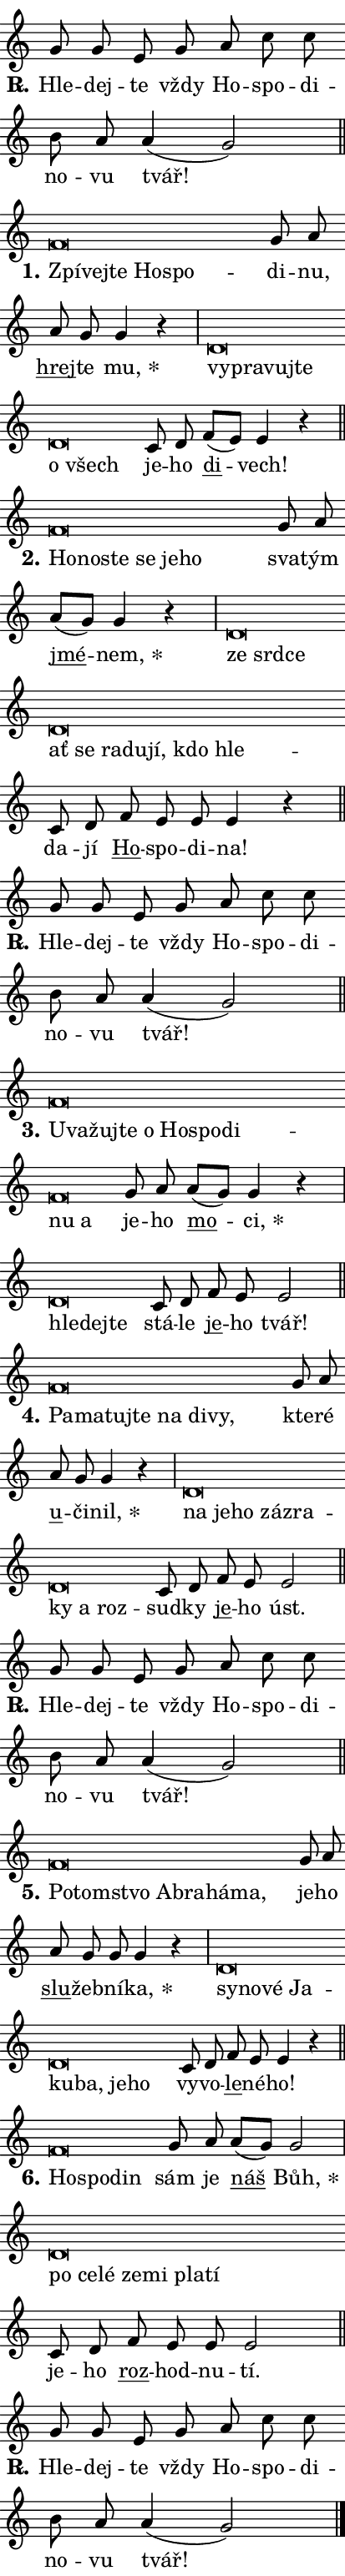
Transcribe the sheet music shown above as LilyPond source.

\version "2.24.0"
\header { tagline = "" }
\paper {
  indent = 0\cm
  top-margin = 0\cm
  right-margin = 0\cm
  bottom-margin = 0\cm
  left-margin = 0\cm
  paper-width = 7\cm
  page-breaking = #ly:one-page-breaking
  system-system-spacing.basic-distance = #11
  score-system-spacing.basic-distance = #11
  ragged-last = ##f
}


%% Author: Thomas Morley
%% https://lists.gnu.org/archive/html/lilypond-user/2020-05/msg00002.html
#(define (line-position grob)
"Returns position of @var[grob} in current system:
   @code{'start}, if at first time-step
   @code{'end}, if at last time-step
   @code{'middle} otherwise
"
  (let* ((col (ly:item-get-column grob))
         (ln (ly:grob-object col 'left-neighbor))
         (rn (ly:grob-object col 'right-neighbor))
         (col-to-check-left (if (ly:grob? ln) ln col))
         (col-to-check-right (if (ly:grob? rn) rn col))
         (break-dir-left
           (and
             (ly:grob-property col-to-check-left 'non-musical #f)
             (ly:item-break-dir col-to-check-left)))
         (break-dir-right
           (and
             (ly:grob-property col-to-check-right 'non-musical #f)
             (ly:item-break-dir col-to-check-right))))
        (cond ((eqv? 1 break-dir-left) 'start)
              ((eqv? -1 break-dir-right) 'end)
              (else 'middle))))

#(define (tranparent-at-line-position vctor)
  (lambda (grob)
  "Relying on @code{line-position} select the relevant enry from @var{vctor}.
Used to determine transparency,"
    (case (line-position grob)
      ((end) (not (vector-ref vctor 0)))
      ((middle) (not (vector-ref vctor 1)))
      ((start) (not (vector-ref vctor 2))))))

noteHeadBreakVisibility =
#(define-music-function (break-visibility)(vector?)
"Makes @code{NoteHead}s transparent relying on @var{break-visibility}"
#{
  \override NoteHead.transparent =
    #(tranparent-at-line-position break-visibility)
#})

#(define delete-ledgers-for-transparent-note-heads
  (lambda (grob)
    "Reads whether a @code{NoteHead} is transparent.
If so this @code{NoteHead} is removed from @code{'note-heads} from
@var{grob}, which is supposed to be @code{LedgerLineSpanner}.
As a result ledgers are not printed for this @code{NoteHead}"
    (let* ((nhds-array (ly:grob-object grob 'note-heads))
           (nhds-list
             (if (ly:grob-array? nhds-array)
                 (ly:grob-array->list nhds-array)
                 '()))
           ;; Relies on the transparent-property being done before
           ;; Staff.LedgerLineSpanner.after-line-breaking is executed.
           ;; This is fragile ...
           (to-keep
             (remove
               (lambda (nhd)
                 (ly:grob-property nhd 'transparent #f))
               nhds-list)))
      ;; TODO find a better method to iterate over grob-arrays, similiar
      ;; to filter/remove etc for lists
      ;; For now rebuilt from scratch
      (set! (ly:grob-object grob 'note-heads)  '())
      (for-each
        (lambda (nhd)
          (ly:pointer-group-interface::add-grob grob 'note-heads nhd))
        to-keep))))

hideNotes = {
  \noteHeadBreakVisibility #begin-of-line-visible
}
unHideNotes = {
  \noteHeadBreakVisibility #all-visible
}

% work-around for resetting accidentals
% https://lilypond.org/doc/v2.23/Documentation/notation/displaying-rhythms#unmetered-music
cadenzaMeasure = {
  \cadenzaOff
  \partial 1024 s1024
  \cadenzaOn
}

#(define-markup-command (accent layout props text) (markup?)
  "Underline accented syllable"
  (interpret-markup layout props
    #{\markup \override #'(offset . 4.3) \underline { #text }#}))

responsum = \markup \concat {
  "R" \hspace #-1.05 \path #0.1 #'((moveto 0 0.07) (lineto 0.9 0.8)) \hspace #0.05 "."
}

\layout {
    \context {
        \Staff
        \remove "Time_signature_engraver"
        \override LedgerLineSpanner.after-line-breaking = #delete-ledgers-for-transparent-note-heads
    }
    \context {
        \Voice {
            \override NoteHead.output-attributes = #'((class . "notehead"))
            \override Hairpin.height = #0.55
        }
    }
    \context {
        \Lyrics {
            \override StanzaNumber.output-attributes = #'((class . "stanzanumber"))
            \override LyricSpace.minimum-distance = #0.9
            \override LyricText.font-name = #"TeX Gyre Schola"
            \override LyricText.font-size = 1
            \override StanzaNumber.font-name = #"TeX Gyre Schola Bold"
            \override StanzaNumber.font-size = 1
        }
    }
}

% magnetic-lyrics.ily
%
%   written by
%     Jean Abou Samra <jean@abou-samra.fr>
%     Werner Lemberg <wl@gnu.org>
%
%   adapted by
%     Jiri Hon <jiri.hon@gmail.com>
%
% Version 2022-Apr-15

% https://www.mail-archive.com/lilypond-user@gnu.org/msg149350.html

#(define (Left_hyphen_pointer_engraver context)
   "Collect syllable-hyphen-syllable occurrences in lyrics and store
them in properties.  This engraver only looks to the left.  For
example, if the lyrics input is @code{foo -- bar}, it does the
following.

@itemize @bullet
@item
Set the @code{text} property of the @code{LyricHyphen} grob between
@q{foo} and @q{bar} to @code{foo}.

@item
Set the @code{left-hyphen} property of the @code{LyricText} grob with
text @q{foo} to the @code{LyricHyphen} grob between @q{foo} and
@q{bar}.
@end itemize

Use this auxiliary engraver in combination with the
@code{lyric-@/text::@/apply-@/magnetic-@/offset!} hook."
   (let ((hyphen #f)
         (text #f))
     (make-engraver
      (acknowledgers
       ((lyric-syllable-interface engraver grob source-engraver)
        (set! text grob)))
      (end-acknowledgers
       ((lyric-hyphen-interface engraver grob source-engraver)
        ;(when (not (grob::has-interface grob 'lyric-space-interface))
          (set! hyphen grob)));)
      ((stop-translation-timestep engraver)
       (when (and text hyphen)
         (ly:grob-set-object! text 'left-hyphen hyphen))
       (set! text #f)
       (set! hyphen #f)))))

#(define (lyric-text::apply-magnetic-offset! grob)
   "If the space between two syllables is less than the value in
property @code{LyricText@/.details@/.squash-threshold}, move the right
syllable to the left so that it gets concatenated with the left
syllable.

Use this function as a hook for
@code{LyricText@/.after-@/line-@/breaking} if the
@code{Left_@/hyphen_@/pointer_@/engraver} is active."
   (let ((hyphen (ly:grob-object grob 'left-hyphen #f)))
     (when hyphen
       (let ((left-text (ly:spanner-bound hyphen LEFT)))
         (when (grob::has-interface left-text 'lyric-syllable-interface)
           (let* ((common (ly:grob-common-refpoint grob left-text X))
                  (this-x-ext (ly:grob-extent grob common X))
                  (left-x-ext
                   (begin
                     ;; Trigger magnetism for left-text.
                     (ly:grob-property left-text 'after-line-breaking)
                     (ly:grob-extent left-text common X)))
                  ;; `delta` is the gap width between two syllables.
                  (delta (- (interval-start this-x-ext)
                            (interval-end left-x-ext)))
                  (details (ly:grob-property grob 'details))
                  (threshold (assoc-get 'squash-threshold details 0.2)))
             (when (< delta threshold)
               (let* (;; We have to manipulate the input text so that
                      ;; ligatures crossing syllable boundaries are not
                      ;; disabled.  For languages based on the Latin
                      ;; script this is essentially a beautification.
                      ;; However, for non-Western scripts it can be a
                      ;; necessity.
                      (lt (ly:grob-property left-text 'text))
                      (rt (ly:grob-property grob 'text))
                      (is-space (grob::has-interface hyphen 'lyric-space-interface))
                      (space (if is-space " " ""))
                      (space-markup (grob-interpret-markup grob " "))
                      (space-size (interval-length (ly:stencil-extent space-markup X)))
                      (extra-delta (if is-space space-size 0))
                      ;; Append new syllable.
                      (ltrt-space (if (and (string? lt) (string? rt))
                                (string-append lt space rt)
                                (make-concat-markup (list lt space rt))))
                      ;; Right-align `ltrt` to the right side.
                      (ltrt-space-markup (grob-interpret-markup
                               grob
                               (make-translate-markup
                                (cons (interval-length this-x-ext) 0)
                                (make-right-align-markup ltrt-space)))))
                 (begin
                   ;; Don't print `left-text`.
                   (ly:grob-set-property! left-text 'stencil #f)
                   ;; Set text and stencil (which holds all collected
                   ;; syllables so far) and shift it to the left.
                   (ly:grob-set-property! grob 'text ltrt-space)
                   (ly:grob-set-property! grob 'stencil ltrt-space-markup)
                   (ly:grob-translate-axis! grob (- (- delta extra-delta)) X))))))))))


#(define (lyric-hyphen::displace-bounds-first grob)
   ;; Make very sure this callback isn't triggered too early.
   (let ((left (ly:spanner-bound grob LEFT))
         (right (ly:spanner-bound grob RIGHT)))
     (ly:grob-property left 'after-line-breaking)
     (ly:grob-property right 'after-line-breaking)
     (ly:lyric-hyphen::print grob)))

squashThreshold = #0.4

\layout {
  \context {
    \Lyrics
    \consists #Left_hyphen_pointer_engraver
    \override LyricText.after-line-breaking =
      #lyric-text::apply-magnetic-offset!
    \override LyricHyphen.stencil = #lyric-hyphen::displace-bounds-first
    \override LyricText.details.squash-threshold = \squashThreshold
    \override LyricHyphen.minimum-distance = 0
    \override LyricHyphen.minimum-length = \squashThreshold
  }
}

squash = \override LyricText.details.squash-threshold = 9999
unSquash = \override LyricText.details.squash-threshold = \squashThreshold

left = \override LyricText.self-alignment-X = #LEFT
unLeft = \revert LyricText.self-alignment-X

starOffset = #(lambda (grob) 
                (let ((x_offset (ly:self-alignment-interface::aligned-on-x-parent grob)))
                  (if (= x_offset 0) 0 (+ x_offset 1.2))))

star = #(define-music-function (syllable)(string?)
"Append star separator at the end of a syllable"
#{
  \once \override LyricText.X-offset = #starOffset
  \lyricmode { \markup {
    #syllable
    \override #'((font-name . "TeX Gyre Schola Bold")) \hspace #0.2 \lower #0.65 \larger "*"
  } }
#})

starAccent = #(define-music-function (syllable)(string?)
"Append star separator at the end of a syllable and make accent"
#{
  \once \override LyricText.X-offset = #starOffset
  \lyricmode { \markup {
    \accent #syllable
    \override #'((font-name . "TeX Gyre Schola Bold")) \hspace #0.2 \lower #0.65 \larger "*"
  } }
#})

breath = #(define-music-function (syllable)(string?)
"Append breathing indicator at the end of a syllable"
#{
  \lyricmode { \markup { #syllable "+" } }
#})

optionalBreath = #(define-music-function (syllable)(string?)
"Append optional breathing indicator at the end of a syllable"
#{
  \lyricmode { \markup { #syllable "(+)" } }
#})


\score {
    <<
        \new Voice = "melody" { \cadenzaOn \key c \major \relative { g'8 g e g \bar "" a c c \bar "" b a a4( g2) \cadenzaMeasure \bar "||" \break } }
        \new Lyrics \lyricsto "melody" { \lyricmode { \set stanza = \responsum
Hle -- dej -- te vždy Ho -- spo -- di -- no -- vu tvář! } }
    >>
    \layout {}
}

\score {
    <<
        \new Voice = "melody" { \cadenzaOn \key c \major \relative { f'\breve*1/16 \hideNotes \breve*1/16 \bar "" \breve*1/16 \bar "" \breve*1/16 \breve*1/16 \bar "" \unHideNotes g8 a \bar "" a g g4 r \cadenzaMeasure \bar "|" d\breve*1/16 \hideNotes \breve*1/16 \bar "" \breve*1/16 \bar "" \breve*1/16 \bar "" \breve*1/16 \breve*1/16 \bar "" \unHideNotes c8 d \bar "" f[( e)] e4 r \cadenzaMeasure \bar "||" \break } }
        \new Lyrics \lyricsto "melody" { \lyricmode { \set stanza = "1."
\left Zpí -- \squash vej -- te Ho -- spo -- \unLeft \unSquash di -- nu, \markup \accent hrej -- te \star mu, \left vy -- \squash pra -- vuj -- te o všech \unLeft \unSquash je -- ho \markup \accent di -- vech! } }
    >>
    \layout {}
}

\score {
    <<
        \new Voice = "melody" { \cadenzaOn \key c \major \relative { f'\breve*1/16 \hideNotes \breve*1/16 \bar "" \breve*1/16 \bar "" \breve*1/16 \bar "" \breve*1/16 \breve*1/16 \bar "" \unHideNotes g8 a \bar "" a[( g)] g4 r \cadenzaMeasure \bar "|" d\breve*1/16 \hideNotes \breve*1/16 \bar "" \breve*1/16 \bar "" \breve*1/16 \bar "" \breve*1/16 \bar "" \breve*1/16 \bar "" \breve*1/16 \bar "" \breve*1/16 \bar "" \breve*1/16 \breve*1/16 \bar "" \unHideNotes c8 d \bar "" f e e e4 r \cadenzaMeasure \bar "||" \break } }
        \new Lyrics \lyricsto "melody" { \lyricmode { \set stanza = "2."
\left Ho -- \squash no -- ste se je -- ho \unLeft \unSquash sva -- tým \markup \accent jmé -- \star nem, \left ze \squash srd -- ce ať se ra -- du -- jí, kdo hle -- \unLeft \unSquash da -- jí \markup \accent Ho -- spo -- di -- na! } }
    >>
    \layout {}
}

\score {
    <<
        \new Voice = "melody" { \cadenzaOn \key c \major \relative { g'8 g e g \bar "" a c c \bar "" b a a4( g2) \cadenzaMeasure \bar "||" \break } }
        \new Lyrics \lyricsto "melody" { \lyricmode { \set stanza = \responsum
Hle -- dej -- te vždy Ho -- spo -- di -- no -- vu tvář! } }
    >>
    \layout {}
}

\score {
    <<
        \new Voice = "melody" { \cadenzaOn \key c \major \relative { f'\breve*1/16 \hideNotes \breve*1/16 \bar "" \breve*1/16 \bar "" \breve*1/16 \bar "" \breve*1/16 \bar "" \breve*1/16 \bar "" \breve*1/16 \bar "" \breve*1/16 \bar "" \breve*1/16 \breve*1/16 \bar "" \unHideNotes g8 a \bar "" a[( g)] g4 r \cadenzaMeasure \bar "|" d\breve*1/16 \hideNotes \breve*1/16 \breve*1/16 \bar "" \unHideNotes c8 d \bar "" f e e2 \cadenzaMeasure \bar "||" \break } }
        \new Lyrics \lyricsto "melody" { \lyricmode { \set stanza = "3."
\left U -- \squash va -- žuj -- te o Ho -- spo -- di -- nu a \unLeft \unSquash je -- ho \markup \accent mo -- \star ci, \left hle -- \squash dej -- te \unLeft \unSquash stá -- le \markup \accent je -- ho tvář! } }
    >>
    \layout {}
}

\score {
    <<
        \new Voice = "melody" { \cadenzaOn \key c \major \relative { f'\breve*1/16 \hideNotes \breve*1/16 \bar "" \breve*1/16 \bar "" \breve*1/16 \bar "" \breve*1/16 \bar "" \breve*1/16 \breve*1/16 \bar "" \unHideNotes g8 a \bar "" a g g4 r \cadenzaMeasure \bar "|" d\breve*1/16 \hideNotes \breve*1/16 \bar "" \breve*1/16 \bar "" \breve*1/16 \bar "" \breve*1/16 \bar "" \breve*1/16 \bar "" \breve*1/16 \breve*1/16 \bar "" \unHideNotes c8 d \bar "" f e e2 \cadenzaMeasure \bar "||" \break } }
        \new Lyrics \lyricsto "melody" { \lyricmode { \set stanza = "4."
\left Pa -- \squash ma -- tuj -- te na di -- vy, \unLeft \unSquash kte -- ré \markup \accent u -- či -- \star nil, \left na \squash je -- ho zá -- zra -- ky a roz -- \unLeft \unSquash sud -- ky \markup \accent je -- ho úst. } }
    >>
    \layout {}
}

\score {
    <<
        \new Voice = "melody" { \cadenzaOn \key c \major \relative { g'8 g e g \bar "" a c c \bar "" b a a4( g2) \cadenzaMeasure \bar "||" \break } }
        \new Lyrics \lyricsto "melody" { \lyricmode { \set stanza = \responsum
Hle -- dej -- te vždy Ho -- spo -- di -- no -- vu tvář! } }
    >>
    \layout {}
}

\score {
    <<
        \new Voice = "melody" { \cadenzaOn \key c \major \relative { f'\breve*1/16 \hideNotes \breve*1/16 \bar "" \breve*1/16 \bar "" \breve*1/16 \bar "" \breve*1/16 \bar "" \breve*1/16 \breve*1/16 \bar "" \unHideNotes g8 a \bar "" a g g g4 r \cadenzaMeasure \bar "|" d\breve*1/16 \hideNotes \breve*1/16 \bar "" \breve*1/16 \bar "" \breve*1/16 \bar "" \breve*1/16 \bar "" \breve*1/16 \bar "" \breve*1/16 \breve*1/16 \bar "" \unHideNotes c8 d \bar "" f e e4 r \cadenzaMeasure \bar "||" \break } }
        \new Lyrics \lyricsto "melody" { \lyricmode { \set stanza = "5."
\left Po -- \squash tom -- stvo Ab -- ra -- há -- ma, \unLeft \unSquash je -- ho \markup \accent slu -- žeb -- ní -- \star ka, \left sy -- \squash no -- vé Ja -- ku -- ba, je -- ho \unLeft \unSquash vy -- vo -- \markup \accent le -- né -- ho! } }
    >>
    \layout {}
}

\score {
    <<
        \new Voice = "melody" { \cadenzaOn \key c \major \relative { f'\breve*1/16 \hideNotes \breve*1/16 \breve*1/16 \bar "" \unHideNotes g8 a \bar "" a[( g)] g2 \cadenzaMeasure \bar "|" d\breve*1/16 \hideNotes \breve*1/16 \bar "" \breve*1/16 \bar "" \breve*1/16 \bar "" \breve*1/16 \bar "" \breve*1/16 \breve*1/16 \bar "" \unHideNotes c8 d \bar "" f e e e2 \cadenzaMeasure \bar "||" \break } }
        \new Lyrics \lyricsto "melody" { \lyricmode { \set stanza = "6."
\left Ho -- \squash spo -- din \unLeft \unSquash sám je \markup \accent náš \star Bůh, \left po \squash ce -- lé ze -- mi pla -- tí \unLeft \unSquash je -- ho \markup \accent roz -- hod -- nu -- tí. } }
    >>
    \layout {}
}

\score {
    <<
        \new Voice = "melody" { \cadenzaOn \key c \major \relative { g'8 g e g \bar "" a c c \bar "" b a a4( g2) \cadenzaMeasure \bar "||" \break } \bar "|." }
        \new Lyrics \lyricsto "melody" { \lyricmode { \set stanza = \responsum
Hle -- dej -- te vždy Ho -- spo -- di -- no -- vu tvář! } }
    >>
    \layout {}
}
